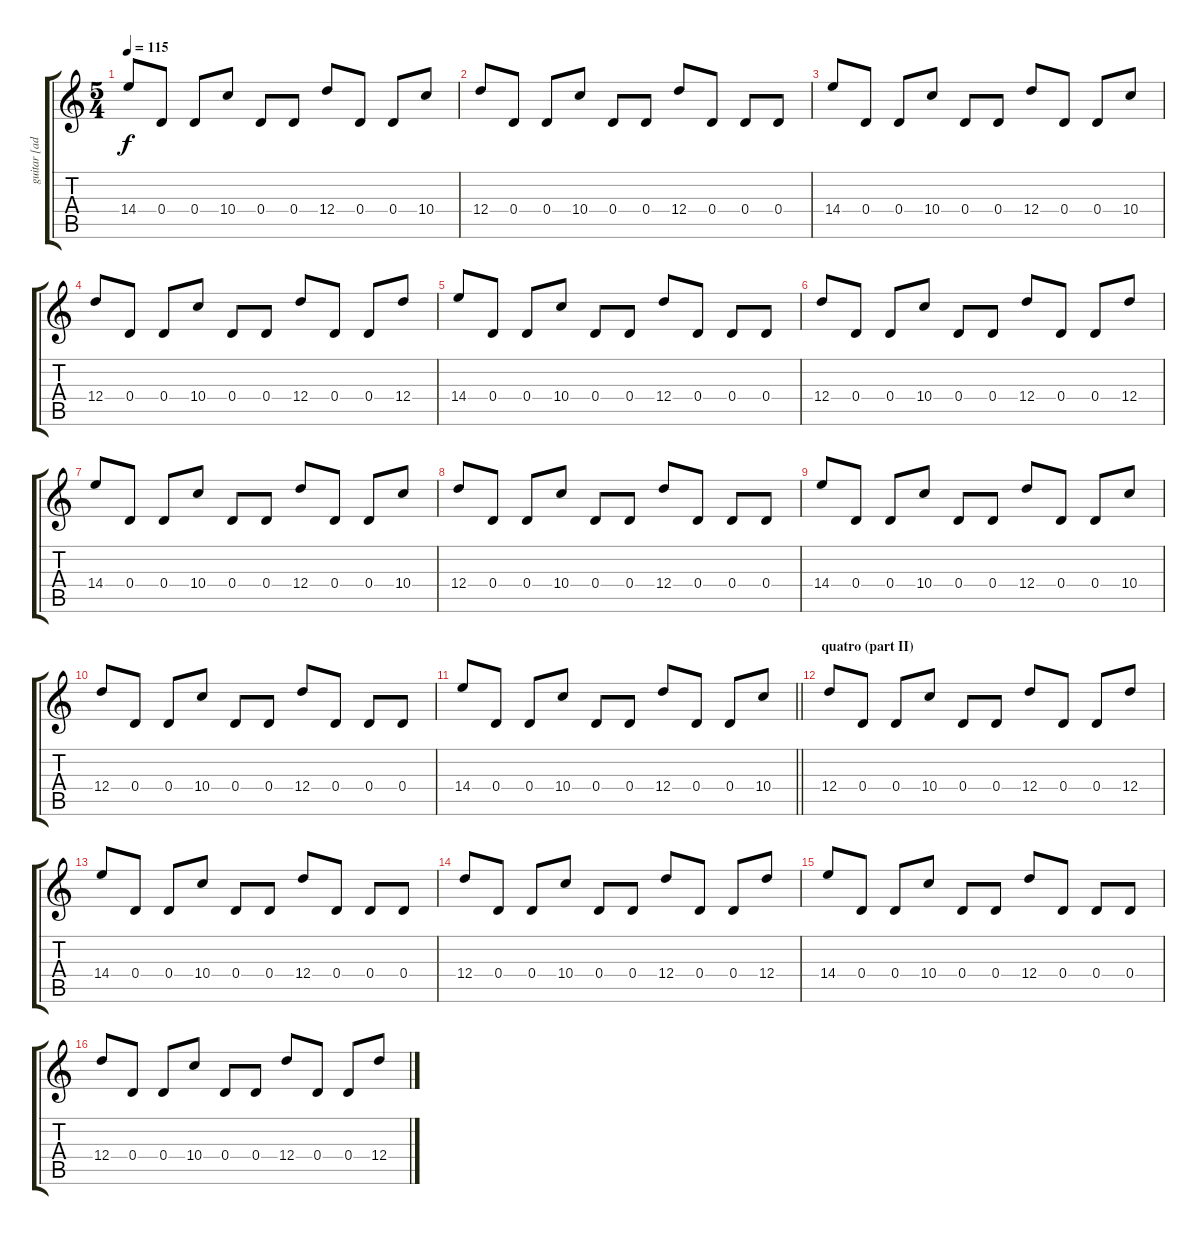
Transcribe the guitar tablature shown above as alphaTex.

\track ("guitar [adam jones]" "guitar [ad") {instrument distortionguitar}
\staff {score tabs}
\tuning (E4 B3 G3 D3 A2 D2) {hide}
\ts (5 4)
\tempo 115
\clef g2
\ks c
14.4.8{dy f} 0.4.8 0.4.8 10.4.8 0.4.8 0.4.8 12.4.8 0.4.8 0.4.8 10.4.8 |
12.4.8 0.4.8 0.4.8 10.4.8 0.4.8 0.4.8 12.4.8 0.4.8 0.4.8 0.4.8 |
14.4.8 0.4.8 0.4.8 10.4.8 0.4.8 0.4.8 12.4.8 0.4.8 0.4.8 10.4.8 |
12.4.8{volume 10 instrument electricguitarclean} 0.4.8 0.4.8 10.4.8 0.4.8 0.4.8 12.4.8 0.4.8 0.4.8 12.4.8 |
14.4.8 0.4.8 0.4.8 10.4.8 0.4.8 0.4.8 12.4.8 0.4.8 0.4.8 0.4.8 |
12.4.8 0.4.8 0.4.8 10.4.8 0.4.8 0.4.8 12.4.8 0.4.8 0.4.8 12.4.8 |
14.4.8 0.4.8 0.4.8 10.4.8 0.4.8 0.4.8 12.4.8 0.4.8 0.4.8 10.4.8 |
12.4.8 0.4.8 0.4.8 10.4.8 0.4.8 0.4.8 12.4.8 0.4.8 0.4.8 0.4.8 |
14.4.8 0.4.8 0.4.8 10.4.8 0.4.8 0.4.8 12.4.8 0.4.8 0.4.8 10.4.8 |
12.4.8 0.4.8 0.4.8 10.4.8 0.4.8 0.4.8 12.4.8 0.4.8 0.4.8 0.4.8 |
\barLineRight lightlight
14.4.8 0.4.8 0.4.8 10.4.8 0.4.8 0.4.8 12.4.8 0.4.8 0.4.8 10.4.8 |
\section ("" "quatro (part II)")
12.4.8 0.4.8 0.4.8 10.4.8 0.4.8 0.4.8 12.4.8 0.4.8 0.4.8 12.4.8 |
14.4.8 0.4.8 0.4.8 10.4.8 0.4.8 0.4.8 12.4.8 0.4.8 0.4.8 0.4.8 |
12.4.8 0.4.8 0.4.8 10.4.8 0.4.8 0.4.8 12.4.8 0.4.8 0.4.8 12.4.8 |
14.4.8 0.4.8 0.4.8 10.4.8 0.4.8 0.4.8 12.4.8 0.4.8 0.4.8 0.4.8 |
12.4.8{volume 10 instrument electricguitarclean} 0.4.8 0.4.8 10.4.8 0.4.8 0.4.8 12.4.8 0.4.8 0.4.8 12.4.8
